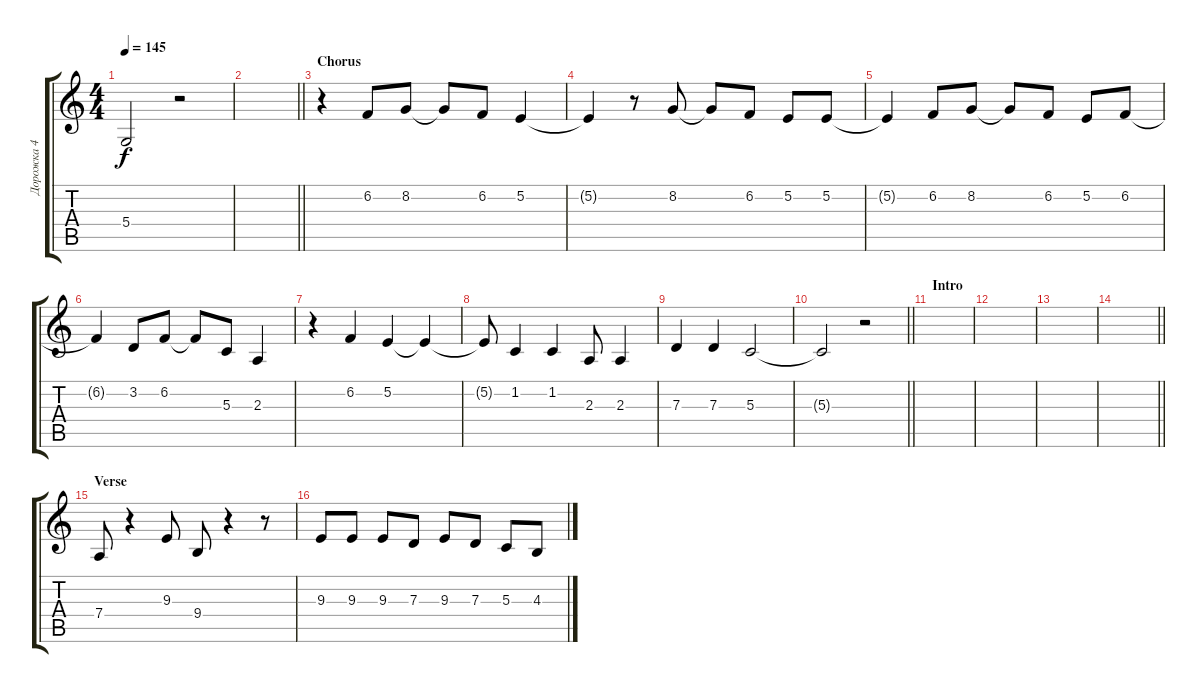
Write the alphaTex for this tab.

\track ("Дорожка 4" "Дорожка 4") {instrument altosax}
\staff {score tabs}
\tuning (E4 B3 G3 D3 A2 E2) {hide}
\ts (4 4)
\tempo 145
\clef g2
\ks c
5.4{t}.2{dy f} r.2 |
\barLineRight lightlight
|
\section ("" "Chorus")
r.4 6.2.8 8.2.8 8.2{t}.8 6.2.8 5.2.4 |
5.2{t}.4 r.8 8.2.8 8.2{t}.8 6.2.8 5.2.8 5.2.8 |
5.2{t}.4 6.2.8 8.2.8 8.2{t}.8 6.2.8 5.2.8 6.2.8 |
6.2{t}.4 3.2.8 6.2.8 6.2{t}.8 5.3.8 2.3.4 |
r.4 6.2.4 5.2.4 5.2{t}.4 |
5.2{t}.8 1.2.4 1.2.4 2.3.8 2.3.4 |
7.3.4 7.3.4 5.3.2 |
\barLineRight lightlight
5.3{t}.2 r.2 |
\section ("" "Intro")
|
|
|
\barLineRight lightlight
|
\section ("" "Verse")
7.4.8 r.4 9.3.8 9.4.8 r.4 r.8 |
9.3.8 9.3.8 9.3.8 7.3.8 9.3.8 7.3.8 5.3.8 4.3.8
